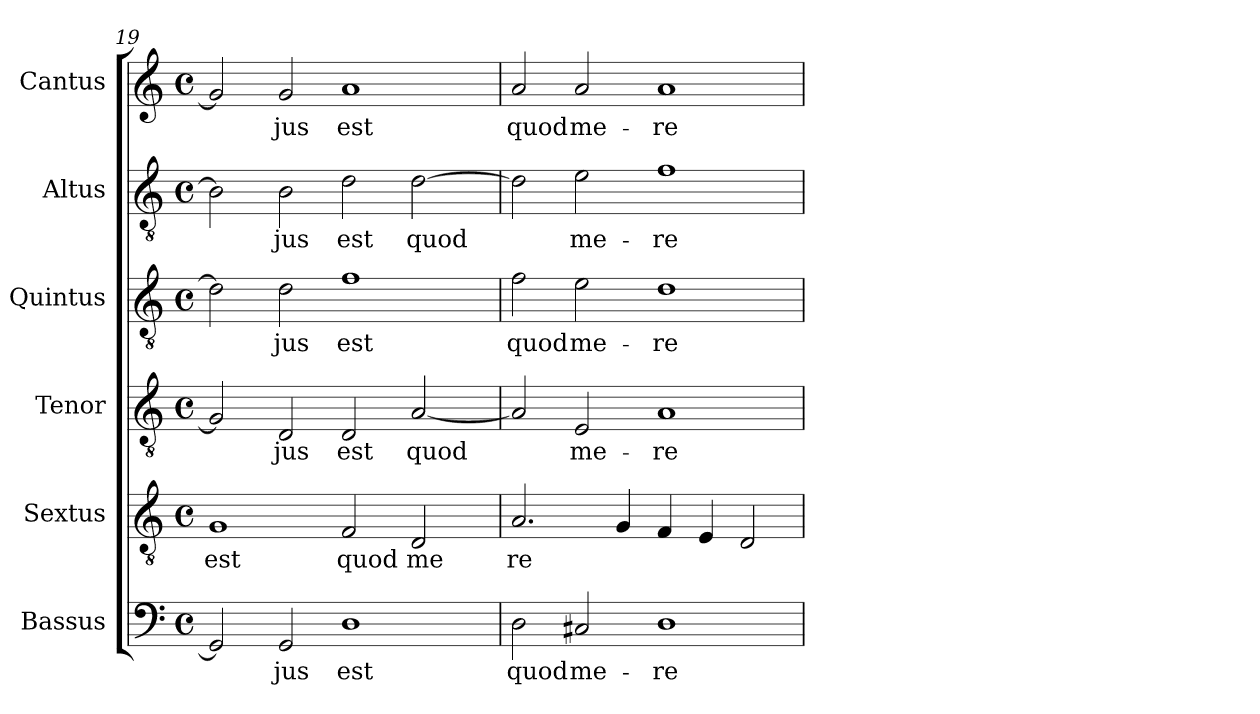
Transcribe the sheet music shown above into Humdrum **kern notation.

**kern	**text	**kern	**text	**kern	**text	**kern	**text	**kern	**text	**kern	**text
*part6	*part6	*part5	*part5	*part4	*part4	*part3	*part3	*part2	*part2	*part1	*part1
*staff6	*staff6	*staff5	*staff5	*staff4	*staff4	*staff3	*staff3	*staff2	*staff2	*staff1	*staff1
*I"Bassus	*	*I"Sextus	*	*I"Tenor	*	*I"Quintus	*	*I"Altus	*	*I"Cantus	*
!!LO:PB:g=z
*clefF4	*	*clefGv2	*	*clefGv2	*	*clefGv2	*	*clefGv2	*	*clefG2	*
*M4/4	*	*M4/4	*	*M4/4	*	*M4/4	*	*M4/4	*	*M4/4	*
*met(c)	*	*met(c)	*	*met(c)	*	*met(c)	*	*met(c)	*	*met(c)	*
=19	=19	=19	=19	=19	=19	=19	=19	=19	=19	=19	=19
!	!	!	!LO:LY:b:cj	!	!	!	!	!	!	!	!
*^	*	*	*	*^	*	*^	*	*^	*	*^	*
2GG/]	64ryy	.	1G	est	2G/]	64ryy	.	2d\]	64ryy	.	2B\]	64ryy	.	2g/]	64ryy	.
.	1ryy	.	.	.	.	1ryy	.	.	1ryy	.	.	1ryy	.	.	1ryy	.
!	!	!LO:LY:b:cj	!	!	!	!	!LO:LY:b:cj	!	!	!LO:LY:b:cj	!	!	!LO:LY:b:cj	!	!	!LO:LY:b:cj
2GG/	.	jus	.	.	2D/	.	jus	2d\	.	-jus	2B\	.	-jus	2g/	.	-jus
!	!	!LO:LY:b:cj	!	!LO:LY:b:cj	!	!	!LO:LY:b:cj	!	!	!LO:LY:b:cj	!	!	!LO:LY:b:cj	!	!	!LO:LY:b:cj
1D	.	est	2F/	quod	2D/	.	est	1f	.	est	2d\	.	est	1a	.	est
.	2ryy	.	.	.	.	2ryy	.	.	2ryy	.	.	2ryy	.	.	2ryy	.
!	!	!	!	!LO:LY:b:cj	!	!	!LO:LY:b	!	!	!	!	!	!LO:LY:b	!	!	!
.	.	.	2D/	me	[<2A/	.	quod	.	.	.	[>2d\	.	quod	.	.	.
.	4ryy	.	.	.	.	4ryy	.	.	4ryy	.	.	4ryy	.	.	4ryy	.
.	8...ryy	.	.	.	.	8...ryy	.	.	8...ryy	.	.	8...ryy	.	.	8...ryy	.
=20	=20	=20	=20	=20	=20	=20	=20	=20	=20	=20	=20	=20	=20	=20	=20	=20
!	!	!LO:LY:b:cj	!	!LO:LY:b:cj	!	!	!	!	!	!LO:LY:b:cj	!	!	!	!	!	!LO:LY:b:cj
*	*	*	*	*	*v	*v	*	*	*	*	*v	*v	*	*v	*v	*
*v	*v	*	*	*	*	*	*v	*v	*	*	*	*	*
2D\	quod	2.A/	re	2A/]	.	2f\	quod	2d\]	.	2a/	quod
!	!LO:LY:b:cj	!	!	!	!LO:LY:b:cj	!	!LO:LY:b:cj	!	!LO:LY:b:cj	!	!LO:LY:b:cj
2C#X/	me-	.	.	2E/	me-	2e\	me-	2e\	me-	2a/	me-
.	.	4G/	.	.	.	.	.	.	.	.	.
!	!LO:LY:b:cj	!	!	!	!LO:LY:b:cj	!	!LO:LY:b:cj	!	!LO:LY:b:cj	!	!LO:LY:b:cj
1D	-re-	4F/	.	1A	-re-	1d	-re-	1f	-re-	1a	-re-
.	.	4E/	.	.	.	.	.	.	.	.	.
.	.	2D/	.	.	.	.	.	.	.	.	.
=	=	=	=	=	=	=	=	=	=	=	=
*-	*-	*-	*-	*-	*-	*-	*-	*-	*-	*-	*-
